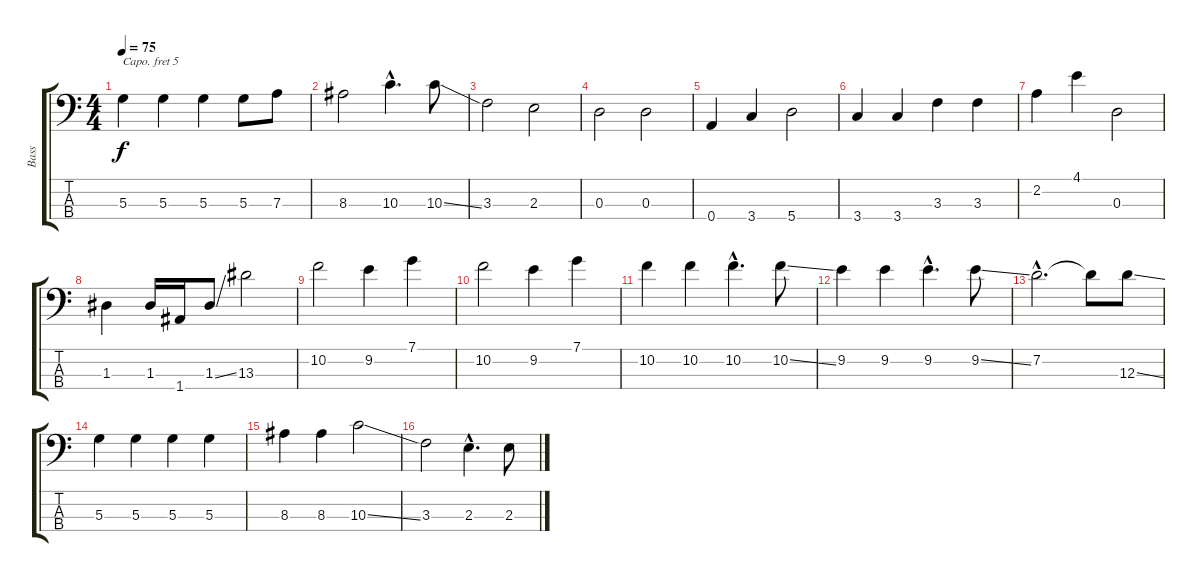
\track ("Bass" "Bass") {instrument acousticbass}
\staff {score tabs}
\capo 5
\tuning (G2 D2 A1 E1) {hide}
\ts (4 4)
\tempo 75
\clef f4
\ks c
5.3.4{dy f} 5.3.4 5.3.4 5.3.8 7.3.8 |
8.3.2 10.3{hac}.4{d} 10.3{ss}.8 |
3.3.2 2.3.2 |
0.3.2 0.3.2 |
0.4.4 3.4.4 5.4.2 |
3.4.4 3.4.4 3.3.4 3.3.4 |
2.2.4 4.1.4 0.3.2 |
1.3.4 1.3.16 1.4.16 1.3{ss}.8 13.3.2 |
10.2.2 9.2.4 7.1.4 |
10.2.2 9.2.4 7.1.4 |
10.2.4 10.2.4 10.2{hac}.4{d} 10.2{ss}.8 |
9.2.4 9.2.4 9.2{hac}.4{d} 9.2{ss}.8 |
7.2{hac}.2{d} 7.2{t}.8 12.3{ss}.8 |
5.3.4 5.3.4 5.3.4 5.3.4 |
8.3.4 8.3.4 10.3{ss}.2 |
3.3.2 2.3{hac}.4{d} 2.3{ss}.8
